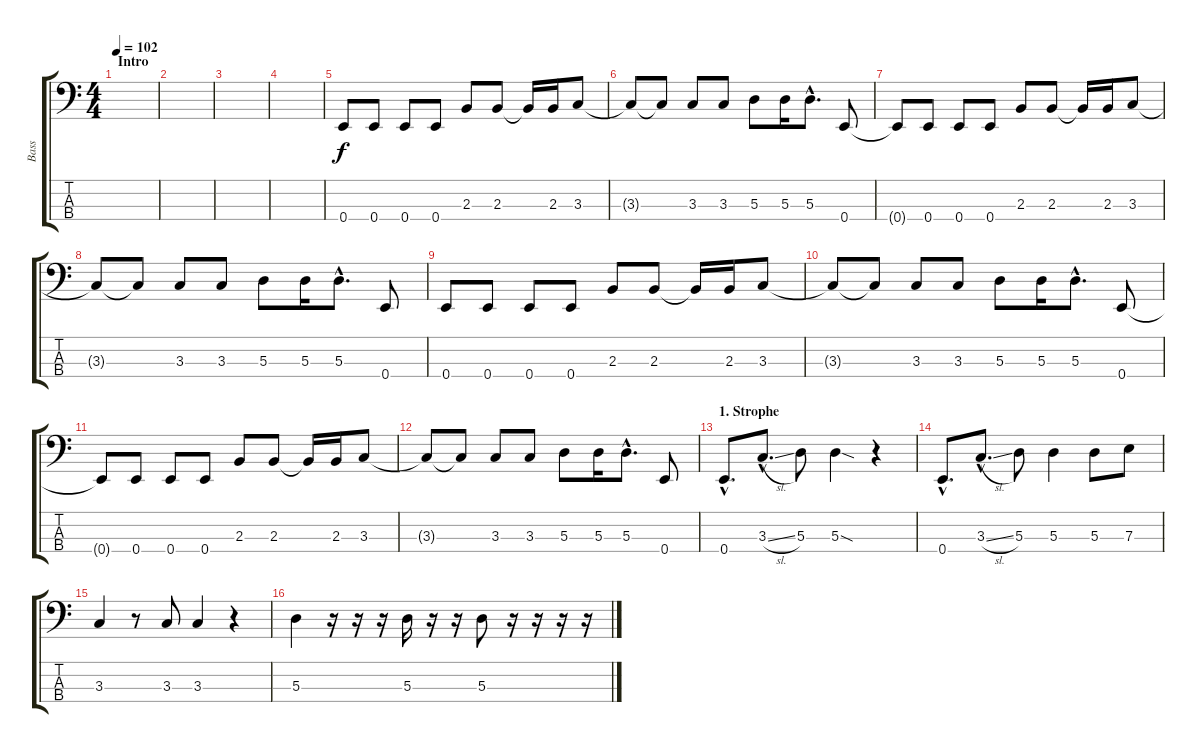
\track ("Bass" "Bass") {instrument electricbassfinger}
\staff {score tabs}
\tuning (G2 D2 A1 E1) {hide}
\ts (4 4)
\section ("" "Intro")
\tempo 102
\clef f4
\ks c
|
|
|
|
0.4.8 0.4.8 0.4.8 0.4.8 2.3.8 2.3.8 2.3{t}.16 2.3.16 3.3.8 |
3.3{t}.8 3.3{t}.8 3.3.8 3.3.8 5.3.8 5.3.16 5.3{hac}.8{d} 0.4.8 |
0.4{t}.8 0.4.8 0.4.8 0.4.8 2.3.8 2.3.8 2.3{t}.16 2.3.16 3.3.8 |
3.3{t}.8 3.3{t}.8 3.3.8 3.3.8 5.3.8 5.3.16 5.3{hac}.8{d} 0.4.8 |
0.4.8 0.4.8 0.4.8 0.4.8 2.3.8 2.3.8 2.3{t}.16 2.3.16 3.3.8 |
3.3{t}.8 3.3{t}.8 3.3.8 3.3.8 5.3.8 5.3.16 5.3{hac}.8{d} 0.4.8 |
0.4{t}.8 0.4.8 0.4.8 0.4.8 2.3.8 2.3.8 2.3{t}.16 2.3.16 3.3.8 |
3.3{t}.8 3.3{t}.8 3.3.8 3.3.8 5.3.8 5.3.16 5.3{hac}.8{d} 0.4.8 |
\section ("" "1. Strophe")
0.4{hac}.8{d} 3.3{sl hac}.8{d} 5.3.8 5.3{sod}.4 r.4 |
0.4{hac}.8{d} 3.3{sl hac}.8{d} 5.3.8 5.3.4 5.3.8 7.3.8 |
3.3.4 r.8 3.3.8 3.3.4 r.4 |
5.3.4 r.16 r.16 r.16 5.3.16 r.16 r.16 5.3.8 r.16 r.16 r.16 r.16
